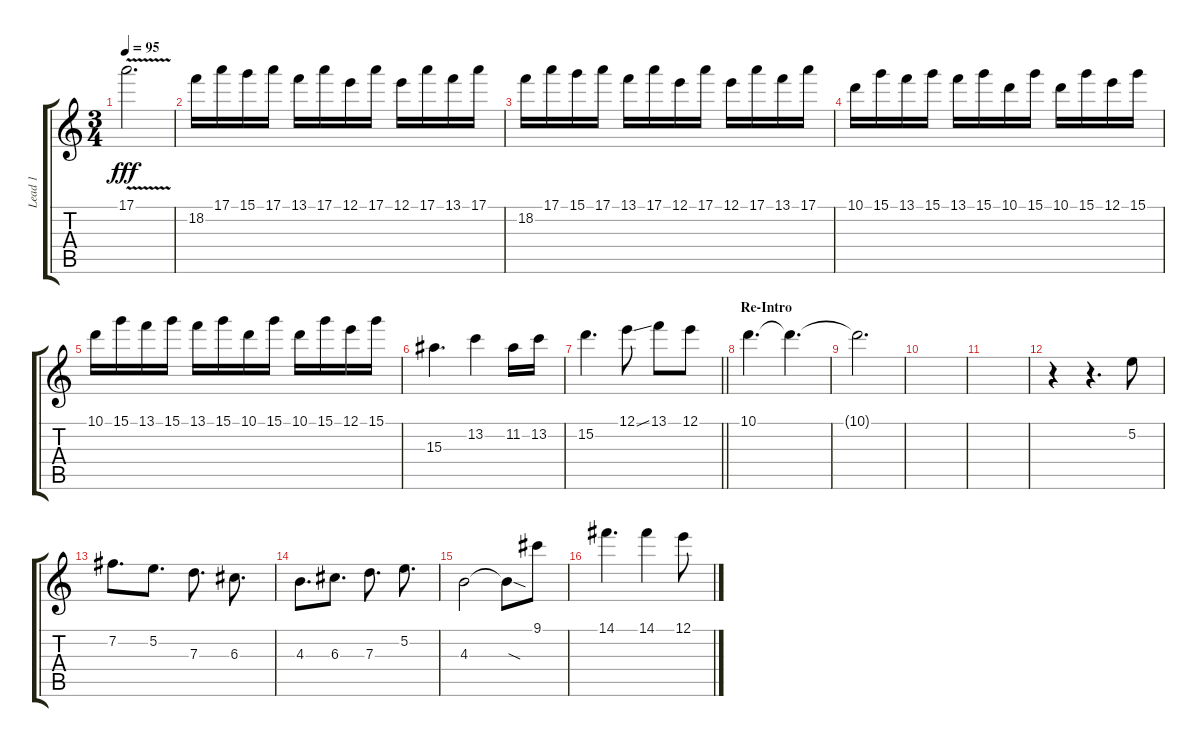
\track ("Lead 1" "Lead 1") {instrument distortionguitar}
\staff {score tabs}
\tuning (E4 B3 G3 D3 A2 D2) {hide}
\ts (3 4)
\tempo 95
\clef g2
\ks c
17.1{v}.2{d dy fff} |
18.2.16 17.1.16 15.1.16 17.1.16 13.1.16 17.1.16 12.1.16 17.1.16 12.1.16 17.1.16 13.1.16 17.1.16 |
18.2.16 17.1.16 15.1.16 17.1.16 13.1.16 17.1.16 12.1.16 17.1.16 12.1.16 17.1.16 13.1.16 17.1.16 |
10.1.16 15.1.16 13.1.16 15.1.16 13.1.16 15.1.16 10.1.16 15.1.16 10.1.16 15.1.16 12.1.16 15.1.16 |
10.1.16 15.1.16 13.1.16 15.1.16 13.1.16 15.1.16 10.1.16 15.1.16 10.1.16 15.1.16 12.1.16 15.1.16 |
15.3.4{d} 13.2.4 11.2.16 13.2.16 |
\barLineRight lightlight
15.2.4{d} 12.1{ss}.8 13.1.8 12.1.8 |
\section ("" "Re-Intro")
10.1.4{d} 10.1{t}.4{d volume 5} |
10.1{t}.2{d} |
|
|
r.4{volume 16} r.4{d} 5.2.8 |
7.2.8{d} 5.2.8{d} 7.3.8{d} 6.3.8{d} |
4.3.8{d} 6.3.8{d} 7.3.8{d} 5.2.8{d} |
4.3.2 4.3{sod t}.8 9.1.8 |
14.1.4{d} 14.1.4 12.1.8
